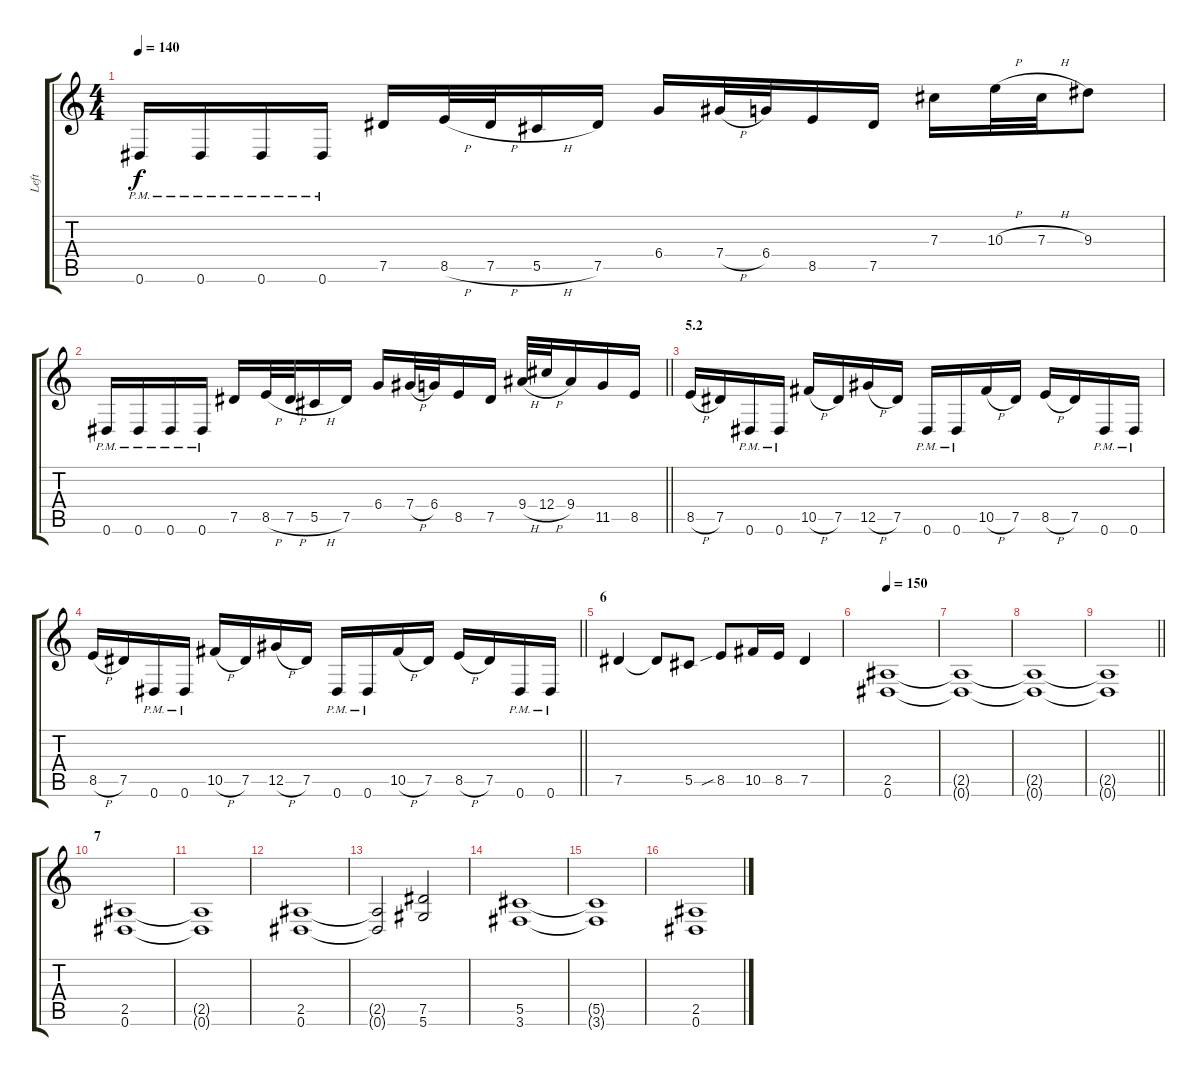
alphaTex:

\track ("Left" "Left") {instrument distortionguitar}
\staff {score tabs}
\tuning (Eb4 Bb3 Gb3 Db3 Ab2 Eb2) {hide}
\ts (4 4)
\tempo 140
\clef g2
\ks c
0.6{pm}.16{dy f} 0.6{pm}.16 0.6{pm}.16 0.6{pm}.16 7.5.16 8.5{h}.32 7.5{h}.32 5.5{h}.16 7.5.16 6.4.16 7.4{h}.32 6.4.32 8.5.16 7.5.16 7.3.16 10.3{h}.32 7.3{h}.32 9.3.8 |
\barLineRight lightlight
0.6{pm}.16 0.6{pm}.16 0.6{pm}.16 0.6{pm}.16 7.5.16 8.5{h}.32 7.5{h}.32 5.5{h}.16 7.5.16 6.4.16 7.4{h}.32 6.4.32 8.5.16 7.5.16 9.4{h}.32 12.4{h}.32 9.4.16 11.5.16 8.5.16 |
\section ("" "5.2")
8.5{h}.16 7.5.16 0.6{pm}.16 0.6{pm}.16 10.5{h}.16 7.5.16 12.5{h}.16 7.5.16 0.6{pm}.16 0.6{pm}.16 10.5{h}.16 7.5.16 8.5{h}.16 7.5.16 0.6{pm}.16 0.6{pm}.16 |
\barLineRight lightlight
8.5{h}.16 7.5.16 0.6{pm}.16 0.6{pm}.16 10.5{h}.16 7.5.16 12.5{h}.16 7.5.16 0.6{pm}.16 0.6{pm}.16 10.5{h}.16 7.5.16 8.5{h}.16 7.5.16 0.6{pm}.16 0.6{pm}.16 |
\section ("" "6")
7.5.4 7.5{t}.8 5.5.8 8.5{sib}.8 10.5.16 8.5.16 7.5.4 |
\tempo 150
(2.5 0.6).1 |
(2.5{t} 0.6{t}).1 |
(2.5{t} 0.6{t}).1 |
\barLineRight lightlight
(2.5{t} 0.6{t}).1 |
\section ("" "7")
(2.5 0.6).1 |
(2.5{t} 0.6{t}).1 |
(2.5 0.6).1 |
(2.5{t} 0.6{t}).2 (7.5 5.6).2 |
(5.5 3.6).1 |
(5.5{t} 3.6{t}).1 |
(2.5 0.6).1
